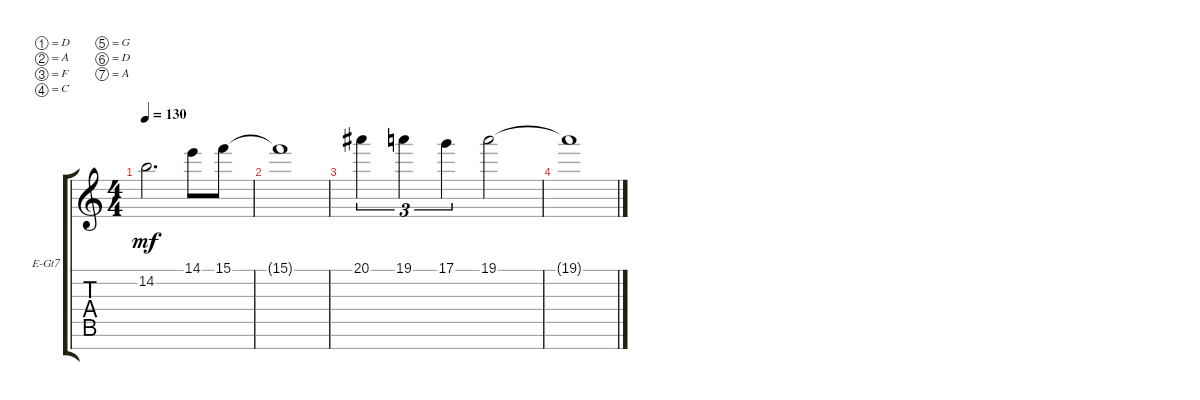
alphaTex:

\defaultSystemsLayout 4
\bracketExtendMode groupsimilarinstruments
\firstSystemTrackNameOrientation horizontal
\otherSystemsTrackNameOrientation horizontal
\track ("Electric Guitar" "E-Gt7") {instrument distortionguitar}
\staff {score tabs}
\tuning (D4 A3 F3 C3 G2 D2 A1)
\ts (4 4)
\tempo 130
\clef g2
\ks c
14.2.2{d dy mf} 14.1.8 15.1.8 |
15.1{t}.1 |
20.1.4{tu (3 2)} 19.1.4{tu (3 2)} 17.1.4{tu (3 2)} 19.1.2 |
19.1{t}.1
